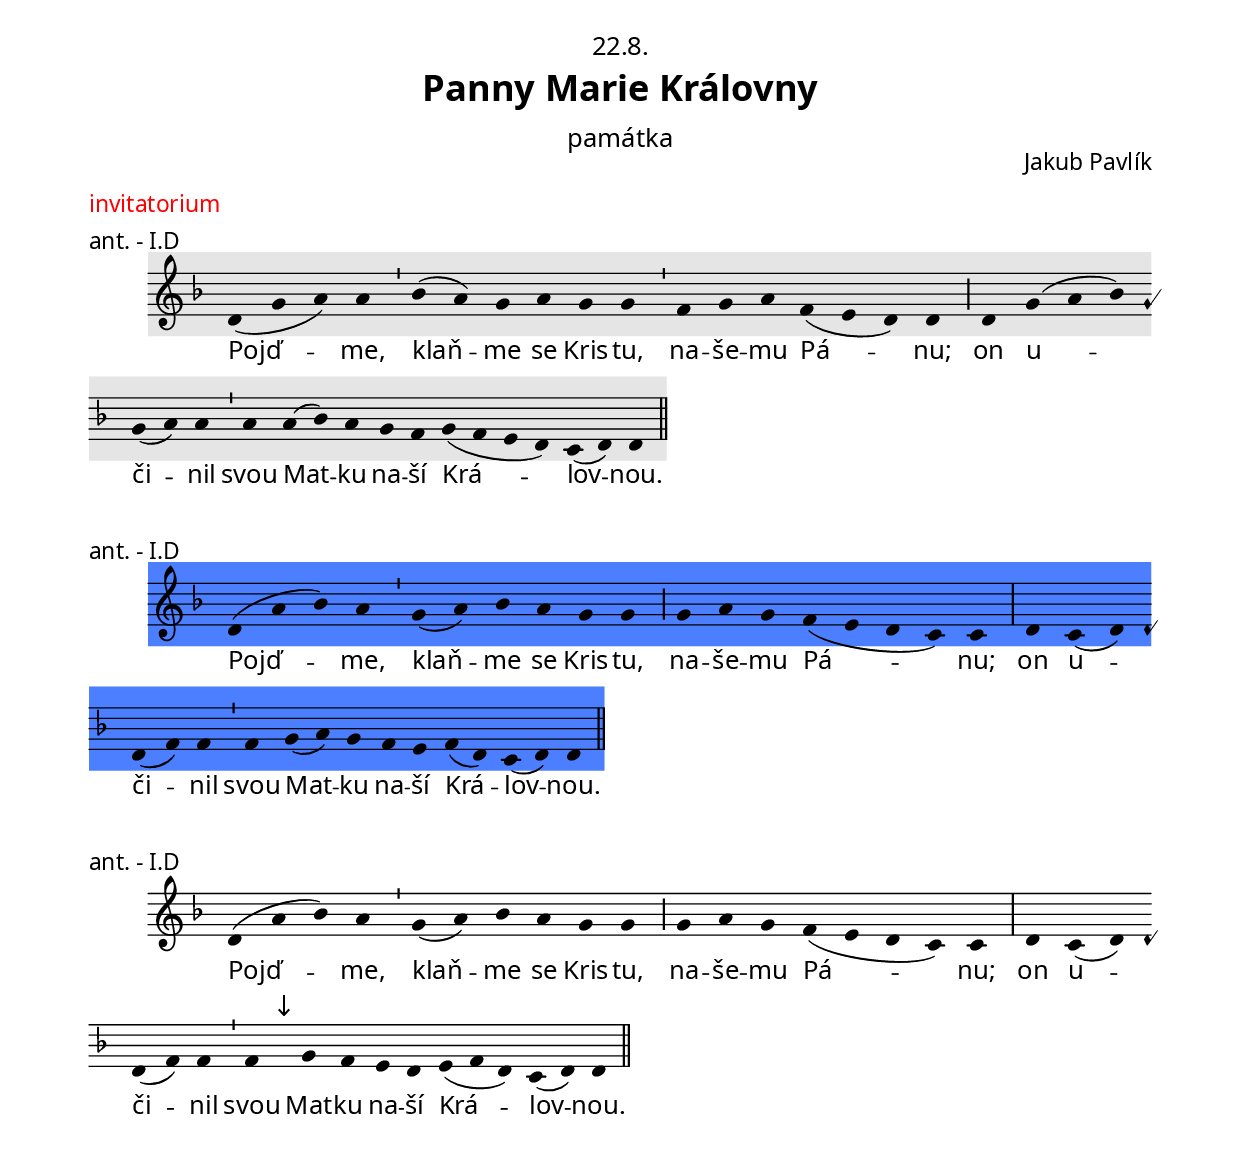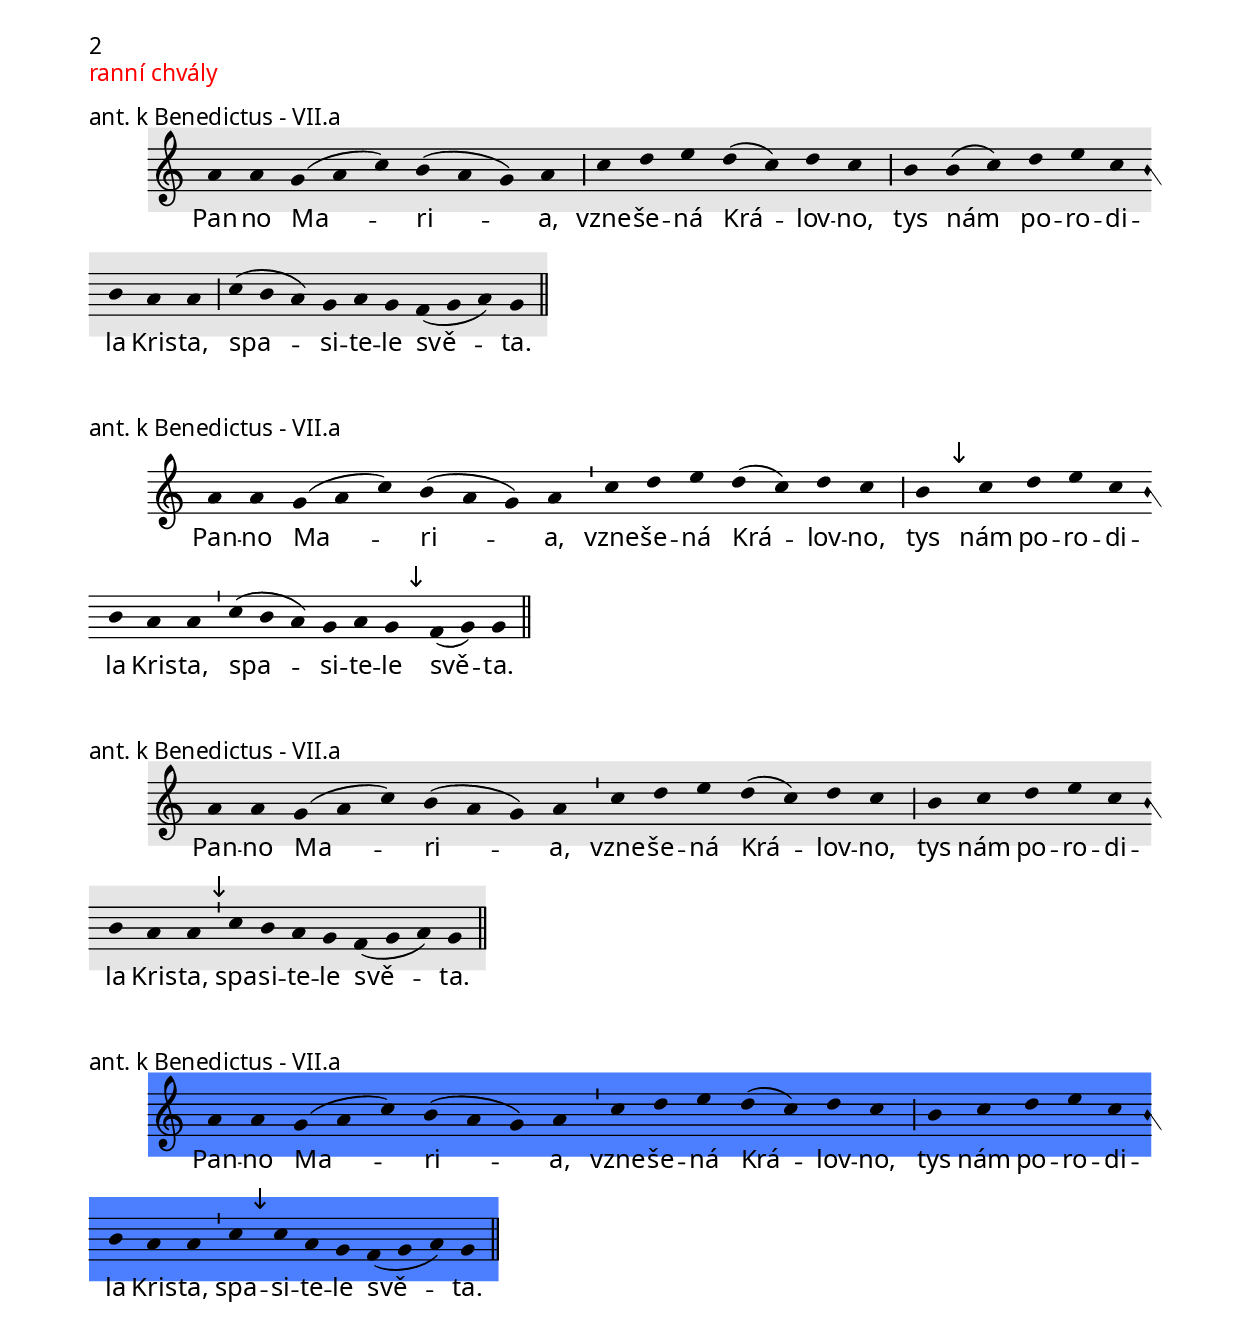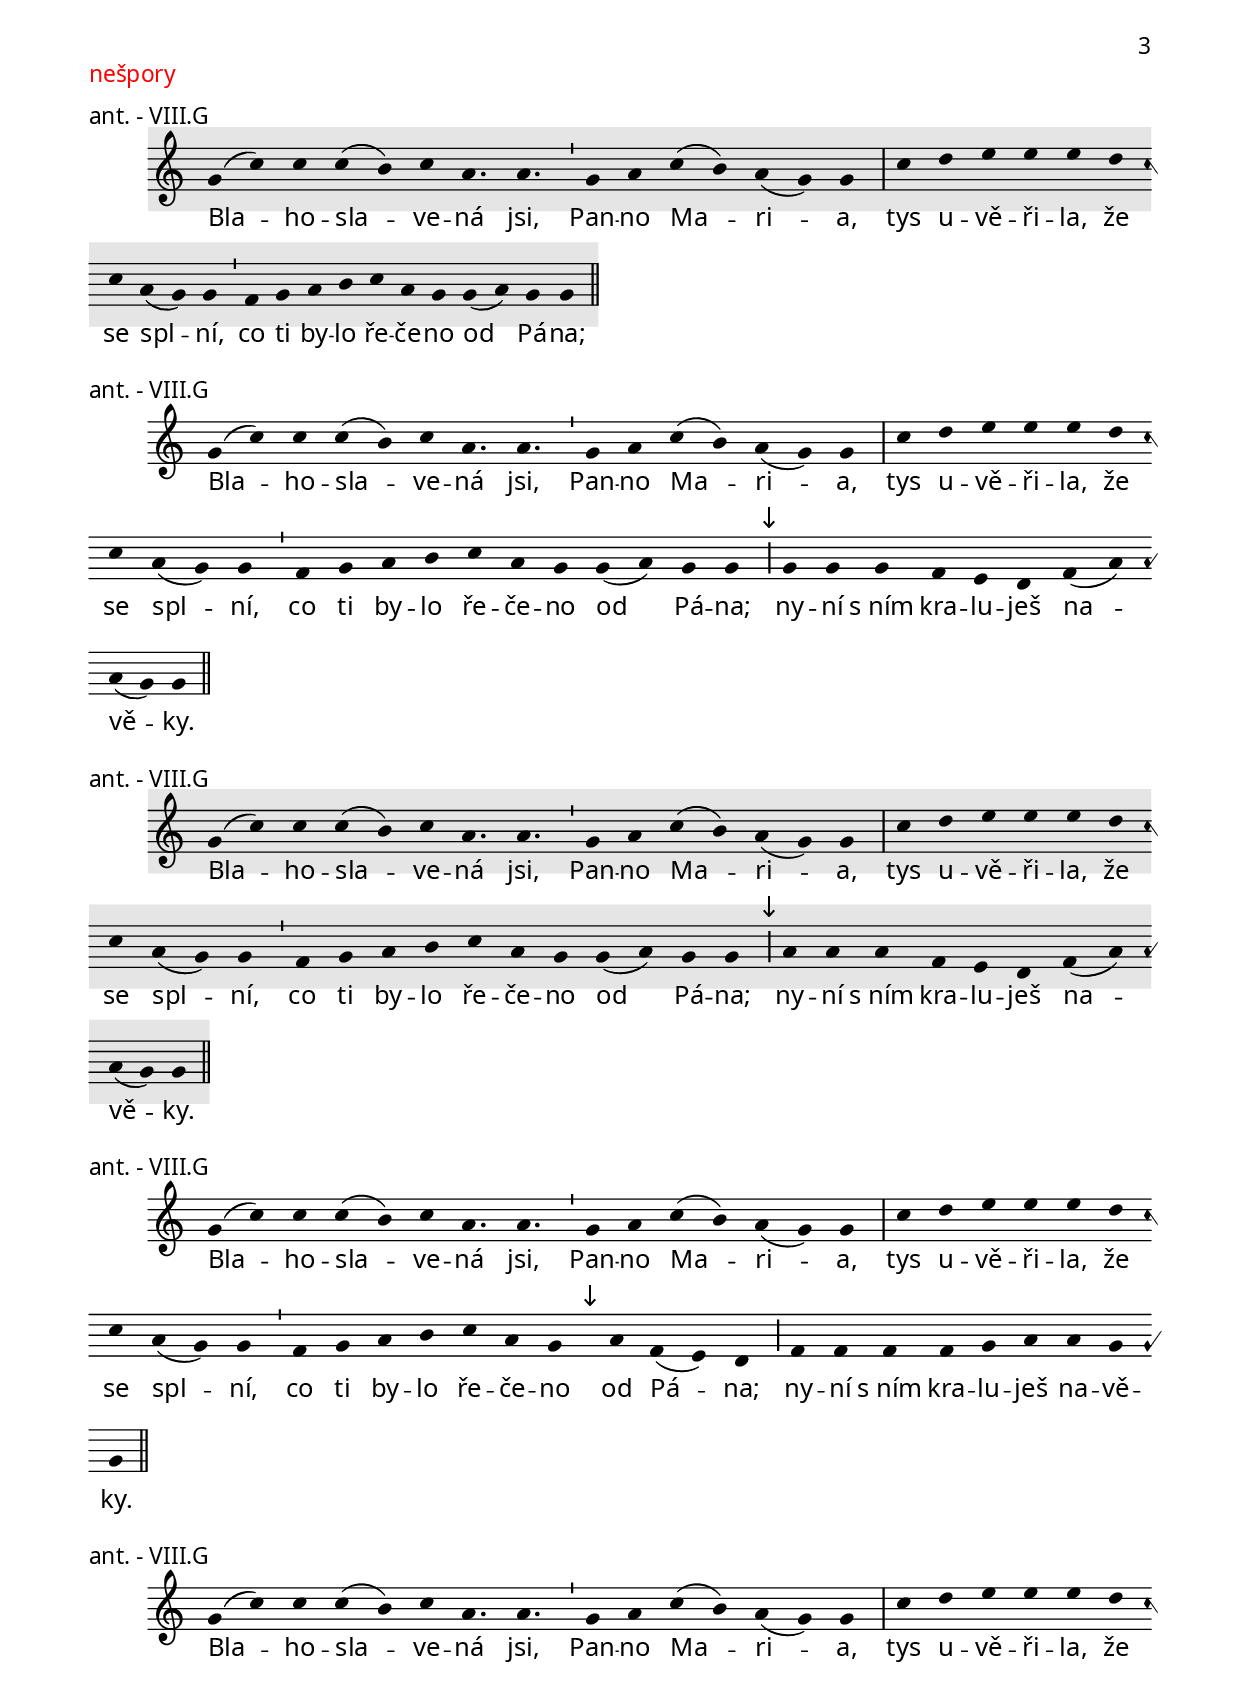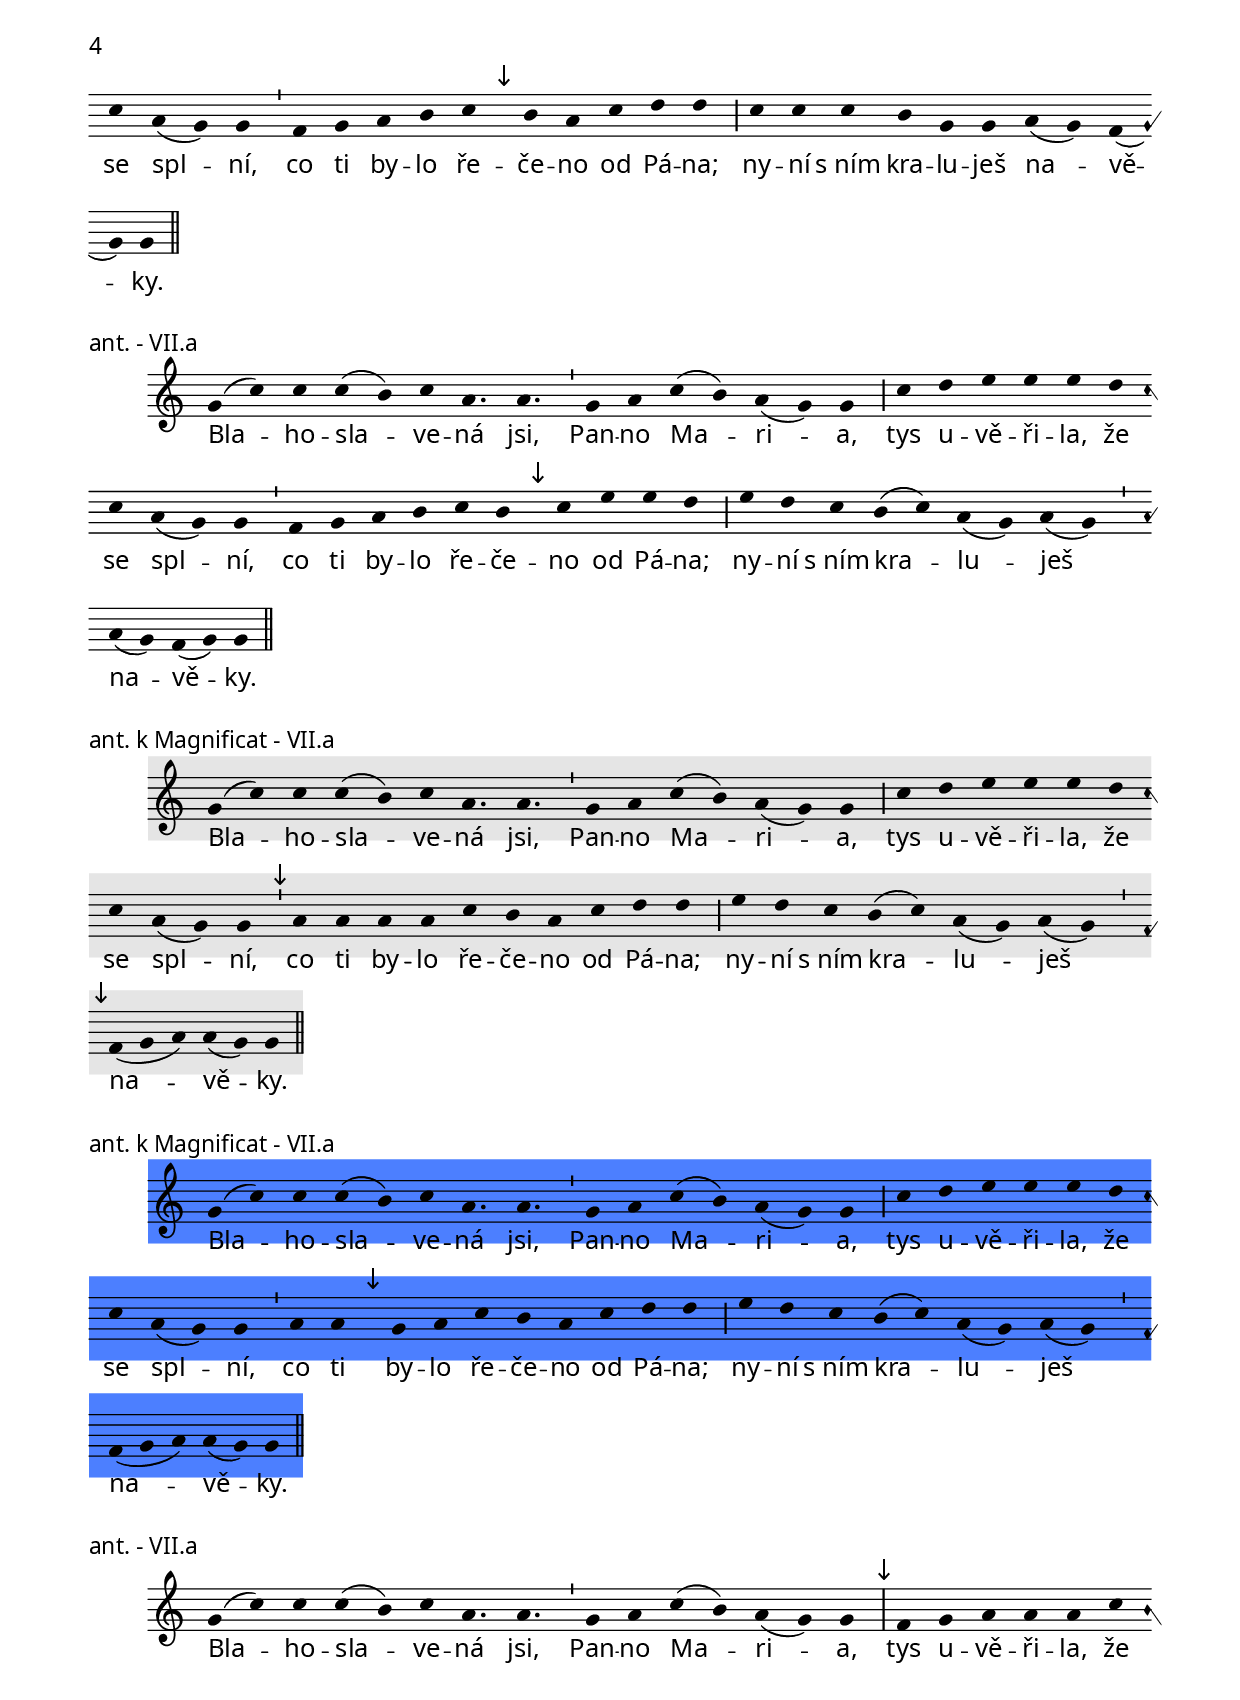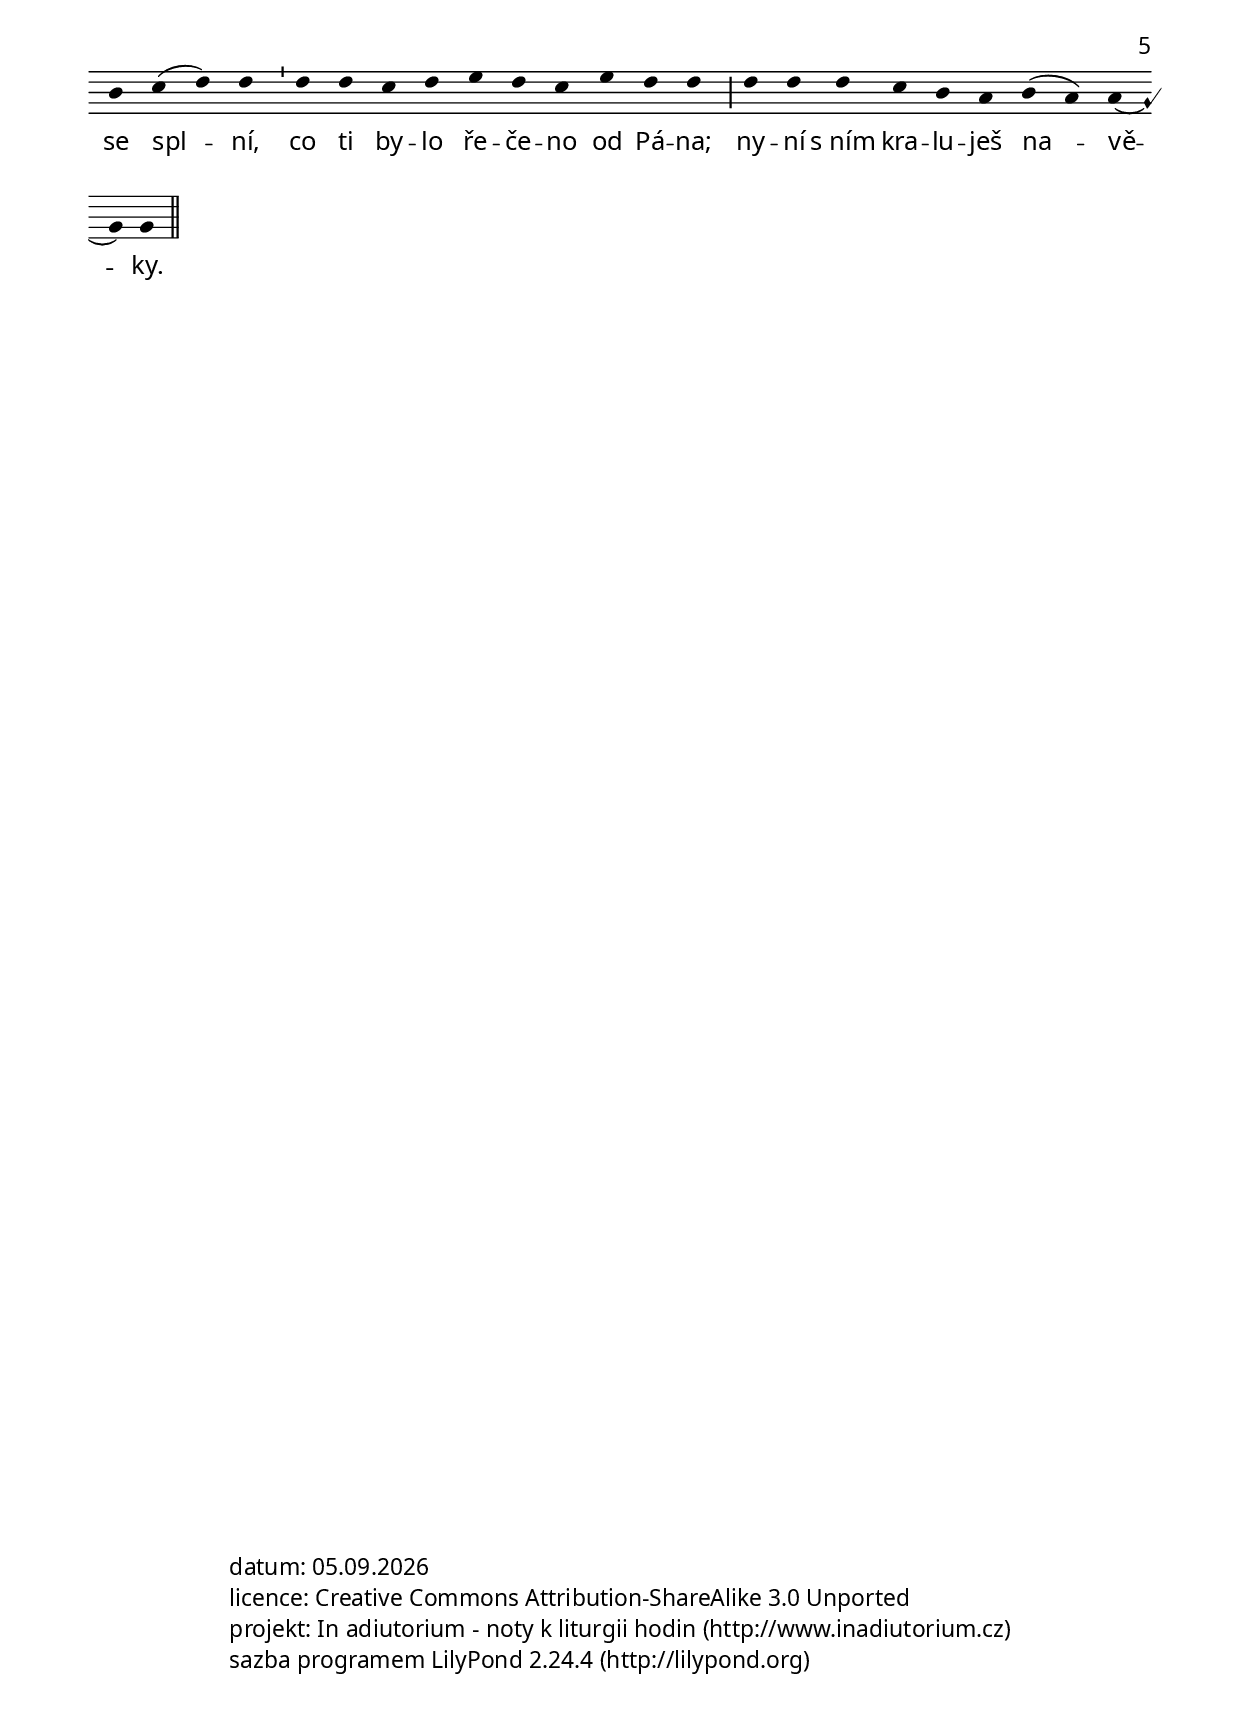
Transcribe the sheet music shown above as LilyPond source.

\version "2.15.40"

\include "../spolecne.ly"
\include "../dilyresponsorii.ly"

\header {
  title = \markup\titleSvatek
            "Panny Marie Královny"
            památka
            22.8.
  composer = "Jakub Pavlík"
}

\markup {\nadpisHodinka {"invitatorium"}}

\score {
  \relative c' {
    \zvyraznovacSedy
    \choralniRezim
    \key f \major
    d4( g a) a \barMin bes( a) g a g g \barMin f g a f( e d) d \barMaior
    d g( a bes) g( a) a \barMin a a( bes) a g f g( f e d) c( d) d \barFinalis
  }
  \addlyrics {
    Pojď -- me, klaň -- me se Kris -- tu,
    na -- še -- mu Pá -- nu;
    on u -- či -- nil svou Mat -- ku na -- ší Krá -- lov -- nou.
  }
  \header {
    quid = "ant."
    modus = "I"
    differentia = "D"
    psalmus = ""
    id = "invit"
    piece = \markup {\sestavTitulekBezZalmu}
  }
}

\score {
  \relative c' {
    \zvyraznovacModry
    \choralniRezim
    \key f \major
    d4( a' bes) a \barMin g( a) bes a g g \barMaior
    g a g f( e d c) c \barMax
    d c( d) d( f) f \barMin
    f g( a) g f e f( d) c( d) d \barFinalis
  }
  \addlyrics {
    Pojď -- me, klaň -- me se Kris -- tu,
    na -- še -- mu Pá -- nu;
    on u -- či -- nil
    svou Mat -- ku na -- ší Krá -- lov -- nou.
  }
  \header {
    quid = "ant."
    modus = "I"
    differentia = "D"
    psalmus = ""
    id = "invit"
    piece = \markup {\sestavTitulekBezZalmu}
  }
}

\score {
  \relative c' {
    \choralniRezim
    \key f \major
    d4( a' bes) a \barMin g( a) bes a g g \barMaior
    g a g f( e d c) c \barMax
    d c( d) d( f) f \barMin
    f \mark\sipka g f e d e( f d) c( d) d \barFinalis
  }
  \addlyrics {
    Pojď -- me, klaň -- me se Kris -- tu,
    na -- še -- mu Pá -- nu;
    on u -- či -- nil
    svou Mat -- ku na -- ší Krá -- lov -- nou.
  }
  \header {
    quid = "ant."
    modus = "I"
    differentia = "D"
    psalmus = ""
    id = "invit"
    piece = \markup {\sestavTitulekBezZalmu}
  }
}

\pageBreak

\markup {\nadpisHodinka {"ranní chvály"}}

\score {
  \relative c'' {
    \zvyraznovacSedy
    \choralniRezim
    a4 a g( a c) b( a g) a \barMaior
    c d e d( c) d c \barMaior
    b b( c) d e c b a a \barMaior
    c( b a) g a g f( g a) g \barFinalis
  }
  \addlyrics {
    Pan -- no Ma -- ri -- a,
    vzne -- še -- ná Krá -- lov -- no,
    tys nám po -- ro -- di -- la Kris -- ta,
    spa -- si -- te -- le svě -- ta.
  }
  \header {
    quid = "ant. k Benedictus"
    modus = "VII"
    differentia = "a"
    psalmus = ""
    id = "aben"
    piece = \markup {\sestavTitulekBezZalmu}
  }
}

\score {
  \relative c'' {
    \choralniRezim
    a4 a g( a c) b( a g) a \barMin
    c d e d( c) d c \barMaior
    b \mark\sipka c d e c b a a \barMin
    c( b a) g a g \mark\sipka f( g) g \barFinalis
  }
  \addlyrics {
    Pan -- no Ma -- ri -- a,
    vzne -- še -- ná Krá -- lov -- no,
    tys nám po -- ro -- di -- la Kris -- ta,
    spa -- si -- te -- le svě -- ta.
  }
  \header {
    quid = "ant. k Benedictus"
    modus = "VII"
    differentia = "a"
    psalmus = ""
    id = "aben"
    piece = \markup {\sestavTitulekBezZalmu}
  }
}

\score {
  \relative c'' {
    \zvyraznovacSedy
    \choralniRezim
    a4 a g( a c) b( a g) a \barMin
    c d e d( c) d c \barMaior
    b c d e c b a a \barMin
    \mark\sipka c b a g f( g a) g \barFinalis
  }
  \addlyrics {
    Pan -- no Ma -- ri -- a,
    vzne -- še -- ná Krá -- lov -- no,
    tys nám po -- ro -- di -- la Kris -- ta,
    spa -- si -- te -- le svě -- ta.
  }
  \header {
    quid = "ant. k Benedictus"
    modus = "VII"
    differentia = "a"
    psalmus = ""
    id = "aben"
    piece = \markup {\sestavTitulekBezZalmu}
  }
}

\score {
  \relative c'' {
    \zvyraznovacModry
    \choralniRezim
    a4 a g( a c) b( a g) a \barMin
    c d e d( c) d c \barMaior
    b c d e c b a a \barMin
    c \mark\sipka c a g f( g a) g \barFinalis
  }
  \addlyrics {
    Pan -- no Ma -- ri -- a,
    vzne -- še -- ná Krá -- lov -- no,
    tys nám po -- ro -- di -- la Kris -- ta,
    spa -- si -- te -- le svě -- ta.
  }
  \header {
    quid = "ant. k Benedictus"
    modus = "VII"
    differentia = "a"
    psalmus = ""
    id = "aben"
    piece = \markup {\sestavTitulekBezZalmu}
  }
}

\pageBreak

\markup {\nadpisHodinka {"nešpory"}}

\score {
  \relative c'' {
    \zvyraznovacSedy
    \choralniRezim
    g4( c) c c( b) c a4. a \barMin g4 a c( b) a( g) g \barMax
    c d e e e d c a( g) g \barMin f g a b c a g g( a) g g \barFinalis

  }
  \addlyrics {
    Bla -- ho -- sla -- ve -- ná jsi, Pan -- no Ma -- ri -- a,
    tys u -- vě -- ři -- la, že se spl -- ní,
    co ti by -- lo ře -- če -- no od Pá -- na;
    ny -- ní s_ním kra -- lu -- ješ na -- vě -- ky.
  }
  \header {
    quid = "ant."
    modus = "VIII"
    differentia = "G"
    psalmus = ""
    placet = "chybí závěr!"
    id = "amag"
    fons = "commune o PM, 2. nešp., k Magnificat; doplněn závěr"
    piece = \markup {\sestavTitulekBezZalmu}
  }
}

\score {
  \relative c'' {
    \choralniRezim
    g4( c) c c( b) c a4. a \barMin
    g4 a c( b) a( g) g \barMax
    c d e e e d c a( g) g \barMin
    f g a b c a g g( a) g g \barMaior
    \mark\sipka g g g f e d f( a) a( g) g \barFinalis
  }
  \addlyrics {
    Bla -- ho -- sla -- ve -- ná jsi,
    Pan -- no Ma -- ri -- a,
    tys u -- vě -- ři -- la, že se spl -- ní,
    co ti by -- lo ře -- če -- no od Pá -- na;
    ny -- ní s_ním kra -- lu -- ješ na -- vě -- ky.
  }
  \header {
    quid = "ant."
    modus = "VIII"
    differentia = "G"
    psalmus = ""
    id = "amag"
    fial = "commune/commune_maria.ly#2ne-amag?+zaver"
    piece = \markup {\sestavTitulekBezZalmu}
  }
}

\score {
  \relative c'' {
    \zvyraznovacSedy
    \choralniRezim
    g4( c) c c( b) c a4. a \barMin
    g4 a c( b) a( g) g \barMax
    c d e e e d c a( g) g \barMin
    f g a b c a g g( a) g g \barMaior
    \mark\sipka a a a f e d f( a) a( g) g \barFinalis
  }
  \addlyrics {
    Bla -- ho -- sla -- ve -- ná jsi,
    Pan -- no Ma -- ri -- a,
    tys u -- vě -- ři -- la, že se spl -- ní,
    co ti by -- lo ře -- če -- no od Pá -- na;
    ny -- ní s_ním kra -- lu -- ješ na -- vě -- ky.
  }
  \header {
    quid = "ant."
    modus = "VIII"
    differentia = "G"
    psalmus = ""
    id = "amag"
    fial = "commune/commune_maria.ly#2ne-amag?+zaver"
    piece = \markup {\sestavTitulekBezZalmu}
  }
}

\score {
  \relative c'' {
    \choralniRezim
    g4( c) c c( b) c a4. a \barMin
    g4 a c( b) a( g) g \barMax
    c d e e e d c a( g) g \barMin
    f g a b c a g \mark\sipka a f( e) d \barMaior
    f f f f g a a g g \barFinalis
  }
  \addlyrics {
    Bla -- ho -- sla -- ve -- ná jsi,
    Pan -- no Ma -- ri -- a,
    tys u -- vě -- ři -- la, že se spl -- ní,
    co ti by -- lo ře -- če -- no od Pá -- na;
    ny -- ní s_ním kra -- lu -- ješ na -- vě -- ky.
  }
  \header {
    quid = "ant."
    modus = "VIII"
    differentia = "G"
    psalmus = ""
    id = "amag"
    fial = "commune/commune_maria.ly#2ne-amag?+zaver"
    piece = \markup {\sestavTitulekBezZalmu}
  }
}

\score {
  \relative c'' {
    \choralniRezim
    g4( c) c c( b) c a4. a \barMin
    g4 a c( b) a( g) g \barMax
    c d e e e d c a( g) g \barMin
    f g a b c \mark\sipka b a c d d \barMaior
    c c c b g g a( g) f( g) g \barFinalis
  }
  \addlyrics {
    Bla -- ho -- sla -- ve -- ná jsi,
    Pan -- no Ma -- ri -- a,
    tys u -- vě -- ři -- la, že se spl -- ní,
    co ti by -- lo ře -- če -- no od Pá -- na;
    ny -- ní s_ním kra -- lu -- ješ na -- vě -- ky.
  }
  \header {
    quid = "ant."
    modus = "VIII"
    differentia = "G"
    psalmus = ""
    id = "amag"
    fial = "commune/commune_maria.ly#2ne-amag?+zaver"
    piece = \markup {\sestavTitulekBezZalmu}
  }
}

\score {
  \relative c'' {
    \choralniRezim
    g4( c) c c( b) c a4. a \barMin
    g4 a c( b) a( g) g \barMaior
    c d e e e d c a( g) g \barMin
    f g a b c b \mark\sipka c e e d \barMaior
    e d c b( c) a( g) a( g) \barMin
    a( g) f( g) g \barFinalis
  }
  \addlyrics {
    Bla -- ho -- sla -- ve -- ná jsi,
    Pan -- no Ma -- ri -- a,
    tys u -- vě -- ři -- la, že se spl -- ní,
    co ti by -- lo ře -- če -- no od Pá -- na;
    ny -- ní s_ním kra -- lu -- ješ
    na -- vě -- ky.
  }
  \header {
    quid = "ant."
    modus = "VII"
    differentia = "a"
    psalmus = ""
    id = "amag"
    fial = "commune/commune_maria.ly#2ne-amag?zacatek"
    piece = \markup {\sestavTitulekBezZalmu}
  }
}

\score {
  \relative c'' {
    \zvyraznovacSedy
    \choralniRezim
    g4( c) c c( b) c a4. a \barMin
    g4 a c( b) a( g) g \barMaior
    c d e e e d c a( g) g \barMin
    \mark\sipka a a a a c b a c d d \barMaior
    e d c b( c) a( g) a( g) \barMin
    \mark\sipka f( g a) a( g) g \barFinalis
  }
  \addlyrics {
    Bla -- ho -- sla -- ve -- ná jsi,
    Pan -- no Ma -- ri -- a,
    tys u -- vě -- ři -- la, že se spl -- ní,
    co ti by -- lo ře -- če -- no od Pá -- na;
    ny -- ní s_ním kra -- lu -- ješ
    na -- vě -- ky.
  }
  \header {
    quid = "ant. k Magnificat"
    modus = "VII"
    differentia = "a"
    psalmus = ""
    id = "amag"
    fial = "commune/commune_maria.ly#2ne-amag?zacatek"
    piece = \markup {\sestavTitulekBezZalmu}
  }
}

\score {
  \relative c'' {
    \zvyraznovacModry
    \choralniRezim
    g4( c) c c( b) c a4. a \barMin
    g4 a c( b) a( g) g \barMaior
    c d e e e d c a( g) g \barMin
    a a \mark\sipka g a c b a c d d \barMaior
    e d c b( c) a( g) a( g) \barMin
    f( g a) a( g) g \barFinalis
  }
  \addlyrics {
    Bla -- ho -- sla -- ve -- ná jsi,
    Pan -- no Ma -- ri -- a,
    tys u -- vě -- ři -- la, že se spl -- ní,
    co ti by -- lo ře -- če -- no od Pá -- na;
    ny -- ní s_ním kra -- lu -- ješ
    na -- vě -- ky.
  }
  \header {
    quid = "ant. k Magnificat"
    modus = "VII"
    differentia = "a"
    psalmus = ""
    id = "amag"
    fial = "commune/commune_maria.ly#2ne-amag?zacatek"
    piece = \markup {\sestavTitulekBezZalmu}
  }
}

\score {
  \relative c'' {
    \choralniRezim
    g4( c) c c( b) c a4. a \barMin
    g4 a c( b) a( g) g \barMax
    \mark\sipka f g a a a c b c( d) d \barMin
    d d c d e d c e d d \barMaior
    d d d c b a b( a) a( g) g \barFinalis
  }
  \addlyrics {
    Bla -- ho -- sla -- ve -- ná jsi,
    Pan -- no Ma -- ri -- a,
    tys u -- vě -- ři -- la, že se spl -- ní,
    co ti by -- lo ře -- če -- no od Pá -- na;
    ny -- ní s_ním kra -- lu -- ješ na -- vě -- ky.
  }
  \header {
    quid = "ant."
    modus = "VII"
    differentia = "a"
    psalmus = ""
    id = "amag"
    fial = "commune/commune_maria.ly#2ne-amag?+zaver"
    piece = \markup {\sestavTitulekBezZalmu}
  }
}